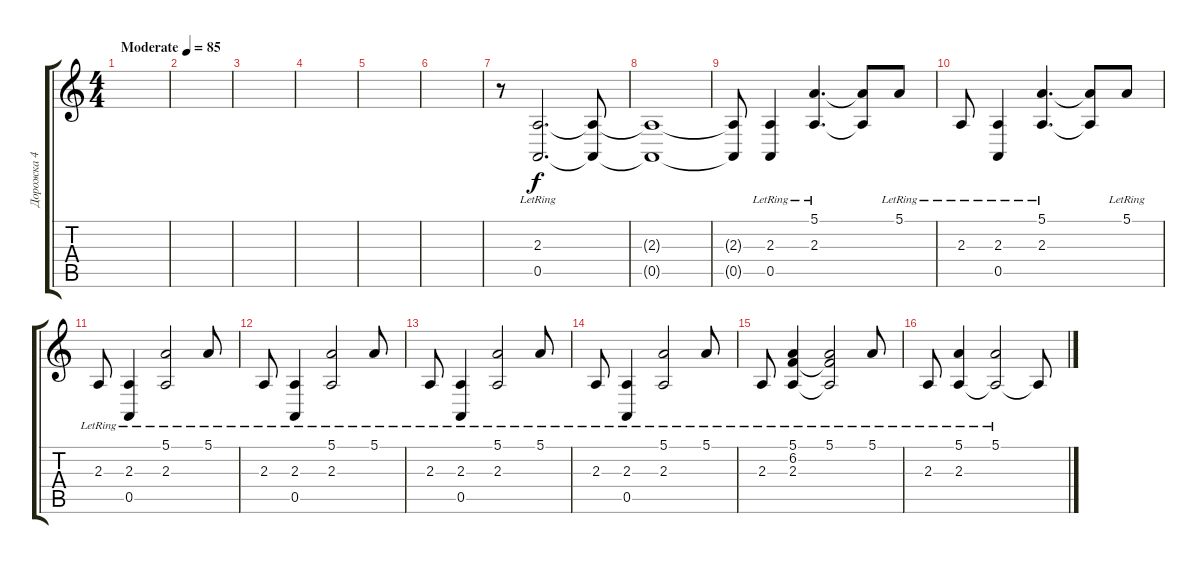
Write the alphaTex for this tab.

\track ("Дорожка 4" "Дорожка 4") {instrument acousticgrandpiano}
\staff {score tabs}
\tuning (E4 B3 G3 D3 A2 E2) {hide}
\ts (4 4)
\tempo (85 "Moderate")
\clef g2
\ks c
|
|
|
|
|
|
r.8 (2.3{lr} 0.5{lr}).2{d} (2.3{t} 0.5{t}).8 |
(2.3{t} 0.5{t}).1 |
(2.3{t} 0.5{t}).8 (2.3{lr} 0.5{lr}).4 (5.1{lr} 2.3{lr}).4{d} (5.1{t} 2.3{t}).8 5.1{lr}.8 |
2.3{lr}.8 (2.3{lr} 0.5{lr}).4 (5.1{lr} 2.3{lr}).4{d} (5.1{t} 2.3{t}).8 5.1{lr}.8 |
2.3{lr}.8 (2.3{lr} 0.5{lr}).4 (5.1{lr} 2.3{lr}).2 5.1{lr}.8 |
2.3{lr}.8 (2.3{lr} 0.5{lr}).4 (5.1{lr} 2.3{lr}).2 5.1{lr}.8 |
2.3{lr}.8 (2.3{lr} 0.5{lr}).4 (5.1{lr} 2.3{lr}).2 5.1{lr}.8 |
2.3{lr}.8 (2.3{lr} 0.5{lr}).4 (5.1{lr} 2.3{lr}).2 5.1{lr}.8 |
2.3{lr}.8 (5.1{lr} 6.2{lr} 2.3{lr}).4 (5.1{lr} 6.2{t} 2.3{t}).2 5.1{lr}.8 |
2.3{lr}.8 (5.1{lr} 2.3{lr}).4 (5.1{lr} 2.3{t}).2 2.3{t}.8
